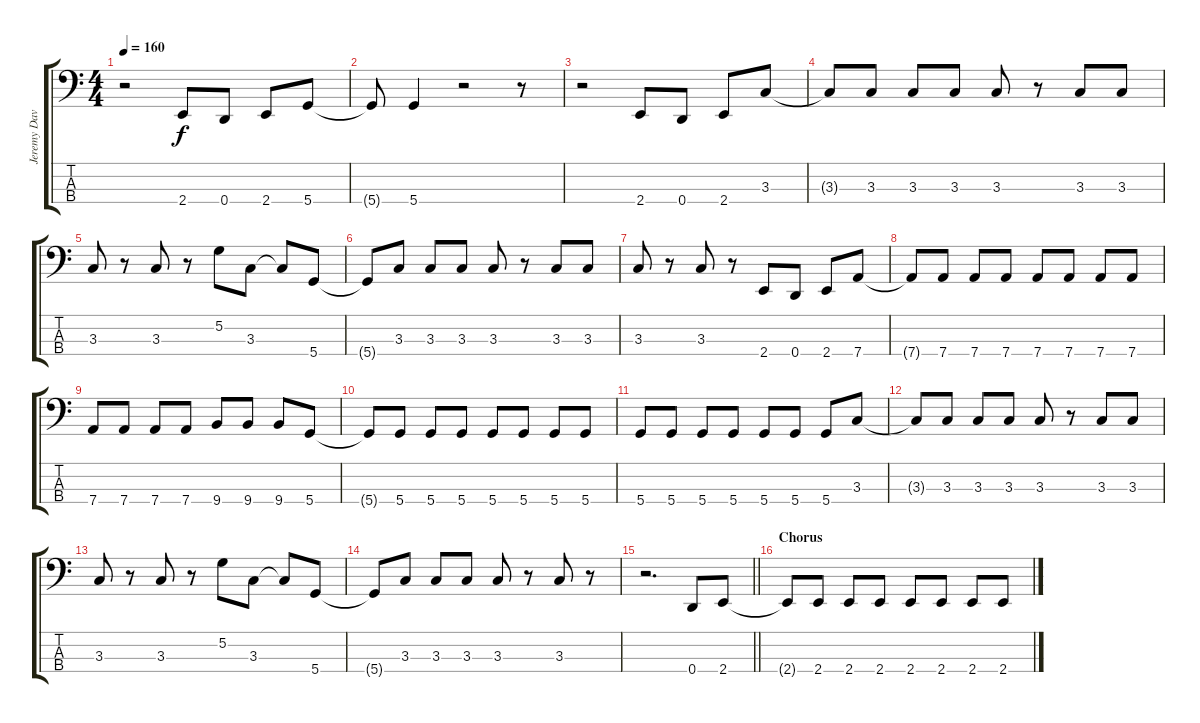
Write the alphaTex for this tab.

\track ("Jeremy Davis" "Jeremy Dav") {instrument electricbassfinger}
\staff {score tabs}
\tuning (G2 D2 A1 D1) {hide}
\ts (4 4)
\tempo 160
\clef f4
\ks c
r.2{dy f} 2.4.8 0.4.8 2.4.8 5.4.8 |
5.4{t}.8 5.4.4 r.2 r.8 |
r.2 2.4.8 0.4.8 2.4.8 3.3.8 |
3.3{t}.8 3.3.8 3.3.8 3.3.8 3.3.8 r.8 3.3.8 3.3.8 |
3.3.8 r.8 3.3.8 r.8 5.2.8 3.3.8 3.3{t}.8 5.4.8 |
5.4{t}.8 3.3.8 3.3.8 3.3.8 3.3.8 r.8 3.3.8 3.3.8 |
3.3.8 r.8 3.3.8 r.8 2.4.8 0.4.8 2.4.8 7.4.8 |
7.4{t}.8 7.4.8 7.4.8 7.4.8 7.4.8 7.4.8 7.4.8 7.4.8 |
7.4.8 7.4.8 7.4.8 7.4.8 9.4.8 9.4.8 9.4.8 5.4.8 |
5.4{t}.8 5.4.8 5.4.8 5.4.8 5.4.8 5.4.8 5.4.8 5.4.8 |
5.4.8 5.4.8 5.4.8 5.4.8 5.4.8 5.4.8 5.4.8 3.3.8 |
3.3{t}.8 3.3.8 3.3.8 3.3.8 3.3.8 r.8 3.3.8 3.3.8 |
3.3.8 r.8 3.3.8 r.8 5.2.8 3.3.8 3.3{t}.8 5.4.8 |
5.4{t}.8 3.3.8 3.3.8 3.3.8 3.3.8 r.8 3.3.8 r.8 |
\barLineRight lightlight
r.2{d} 0.4.8 2.4.8 |
\section ("" "Chorus")
2.4{t}.8 2.4.8 2.4.8 2.4.8 2.4.8 2.4.8 2.4.8 2.4.8
